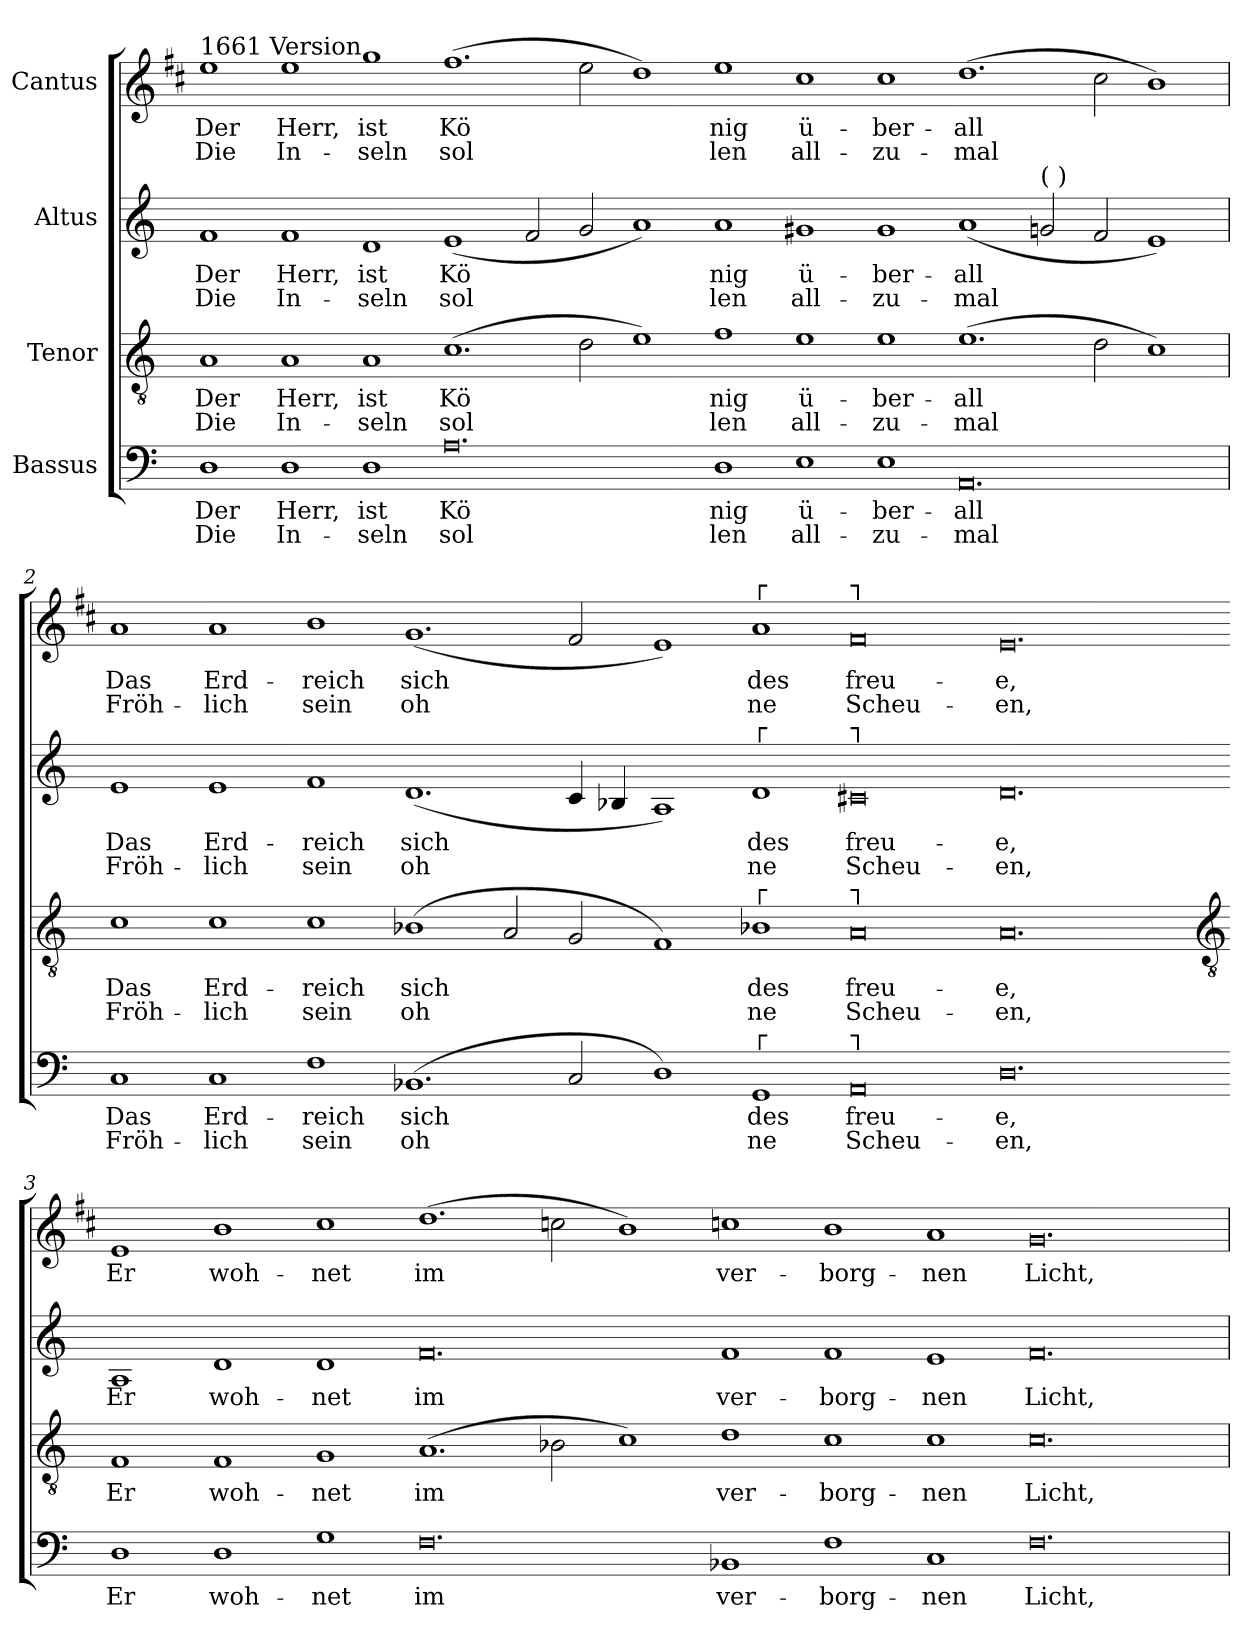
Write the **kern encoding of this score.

**kern	**text	**text	**kern	**text	**text	**kern	**text	**text	**kern	**text	**text
*part4	*part4	*part4	*part3	*part3	*part3	*part2	*part2	*part2	*part1	*part1	*part1
*staff4	*staff4	*staff4	*staff3	*staff3	*staff3	*staff2	*staff2	*staff2	*staff1	*staff1	*staff1
*I"Bassus	*	*	*I"Tenor	*	*	*I"Altus	*	*	*I"Cantus	*	*
*clefF4	*	*	*clefGv2	*	*	*clefG2	*	*	*clefG2	*	*
*	*	*	*	*	*	*	*	*	*ITrd1c2	*	*
*k[]	*	*	*k[]	*	*	*k[]	*	*	*k[]	*	*
*C:	*	*	*C:	*	*	*C:	*	*	*C:	*	*
=1	=1	=1	=1	=1	=1	=1	=1	=1	=1	=1	=1
!	!	!	!	!	!	!	!	!	!LO:TX:a:t=1661 Version	!	!
!	!LO:LY:b	!LO:LY:b	!	!LO:LY:b	!LO:LY:b	!	!LO:LY:b	!LO:LY:b	!	!LO:LY:b	!LO:LY:b
1D	Der	Die	1A	Der	Die	1f	Der	Die	1dd	Der	Die
!	!LO:LY:b	!LO:LY:b	!	!LO:LY:b	!LO:LY:b	!	!LO:LY:b	!LO:LY:b	!	!LO:LY:b	!LO:LY:b
1D	Herr,	In-	1A	Herr,	In-	1f	Herr,	In-	1dd	Herr,	In-
!	!LO:LY:b	!LO:LY:b	!	!LO:LY:b	!LO:LY:b	!	!LO:LY:b	!LO:LY:b	!	!LO:LY:b	!LO:LY:b
1D	-ist	seln	1A	-ist	seln	1d	-ist	seln	1ff	-ist	seln
!	!LO:LY:b	!LO:LY:b	!	!LO:LY:b	!LO:LY:b	!	!LO:LY:b	!LO:LY:b	!	!LO:LY:b	!LO:LY:b
0.A	Kö	sol	(>1.c	Kö	sol	(<1e	Kö	sol	(>1.ee	Kö	sol
.	.	.	.	.	.	2f	.	.	.	.	.
.	.	.	2d	.	.	2g	.	.	2dd	.	.
.	.	.	1e)	.	.	1a)	.	.	1cc)	.	.
!	!LO:LY:b	!LO:LY:b	!	!LO:LY:b	!LO:LY:b	!	!LO:LY:b	!LO:LY:b	!	!LO:LY:b	!LO:LY:b
1D	nig	len	1f	nig	len	1a	nig	len	1dd	nig	len
!	!LO:LY:b	!LO:LY:b	!	!LO:LY:b	!LO:LY:b	!	!LO:LY:b	!LO:LY:b	!	!LO:LY:b	!LO:LY:b
1E	ü-	-all-	1e	ü-	-all-	1g#X	ü-	-all-	1b	ü-	-all-
!	!LO:LY:b	!LO:LY:b	!	!LO:LY:b	!LO:LY:b	!	!LO:LY:b	!LO:LY:b	!	!LO:LY:b	!LO:LY:b
1E	-ber-	-zu-	1e	-ber-	-zu-	1g#	-ber-	-zu-	1b	-ber-	-zu-
!	!LO:LY:b	!LO:LY:b	!	!LO:LY:b	!LO:LY:b	!	!LO:LY:b	!LO:LY:b	!	!LO:LY:b	!LO:LY:b
0.AA	-all	mal	(>1.e	-all	mal	(<1a	-all	mal	(>1.cc	-all	mal
!	!	!	!	!	!	!LO:TX:a:t=(  )	!	!	!	!	!
.	.	.	.	.	.	2g	.	.	.	.	.
.	.	.	2d	.	.	2f	.	.	2b	.	.
.	.	.	1c)	.	.	1e)	.	.	1a)	.	.
=2	=2	=2	=2	=2	=2	=2	=2	=2	=2	=2	=2
!	!LO:LY:b	!LO:LY:b	!	!LO:LY:b	!LO:LY:b	!	!LO:LY:b	!LO:LY:b	!	!LO:LY:b	!LO:LY:b
1C	Das	Fröh-	1c	Das	Fröh-	1e	Das	Fröh-	1g	Das	Fröh-
!	!LO:LY:b	!LO:LY:b	!	!LO:LY:b	!LO:LY:b	!	!LO:LY:b	!LO:LY:b	!	!LO:LY:b	!LO:LY:b
1C	-Erd-	-lich	1c	-Erd-	-lich	1e	-Erd-	-lich	1g	-Erd-	-lich
!	!LO:LY:b	!LO:LY:b	!	!LO:LY:b	!LO:LY:b	!	!LO:LY:b	!LO:LY:b	!	!LO:LY:b	!LO:LY:b
1F	reich	sein	1c	reich	sein	1f	reich	sein	1a	reich	sein
!	!LO:LY:b	!LO:LY:b	!	!LO:LY:b	!LO:LY:b	!	!LO:LY:b	!LO:LY:b	!	!LO:LY:b	!LO:LY:b
(<1.BB-X	sich	oh	(<1B-X	sich	oh	(<1.d	sich	oh	(<1.f	sich	oh
.	.	.	2A	.	.	.	.	.	.	.	.
2C	.	.	2G	.	.	4c	.	.	2e	.	.
.	.	.	.	.	.	4B-X	.	.	.	.	.
1D)	.	.	1F)	.	.	1A)	.	.	1d)	.	.
!	!	!	!	!	!	!	!	!	!LO:TX:a:t=┌	!	!
!	!	!	!	!	!	!LO:TX:a:t=┌	!	!	!	!	!
!	!	!	!LO:TX:a:t=┌	!	!	!	!	!	!	!	!
!LO:TX:a:t=┌	!	!	!	!	!	!	!	!	!	!	!
!	!LO:LY:b	!LO:LY:b	!	!LO:LY:b	!LO:LY:b	!	!LO:LY:b	!LO:LY:b	!	!LO:LY:b	!LO:LY:b
1GG	des	ne	1B-X	des	ne	1d	des	ne	1g	des	ne
!	!	!	!	!	!	!	!	!	!LO:TX:a:t=┐	!	!
!	!	!	!	!	!	!LO:TX:a:t=┐	!	!	!	!	!
!	!	!	!LO:TX:a:t=┐	!	!	!	!	!	!	!	!
!LO:TX:a:t=┐	!	!	!	!	!	!	!	!	!	!	!
!	!LO:LY:b	!LO:LY:b	!	!LO:LY:b	!LO:LY:b	!	!LO:LY:b	!LO:LY:b	!	!LO:LY:b	!LO:LY:b
0AA	freu-	-Scheu-	0A	freu-	-Scheu-	0c#X	freu-	-Scheu-	0e	freu-	-Scheu-
!	!LO:LY:b	!LO:LY:b	!	!LO:LY:b	!LO:LY:b	!	!LO:LY:b	!LO:LY:b	!	!LO:LY:b	!LO:LY:b
0.D	-e,	en,	0.A	-e,	en,	0.d	-e,	en,	0.d	-e,	en,
!!LO:LB:g=z
=3-	=3-	=3-	=3-	=3-	=3-	=3-	=3-	=3-	=3-	=3-	=3-
*	*	*	*clefGv2	*	*	*	*	*	*	*	*
!	!LO:LY:b	!	!	!LO:LY:b	!	!	!LO:LY:b	!	!	!LO:LY:b	!
1D	Er	.	1F	Er	.	1A	Er	.	1d	Er	.
!	!LO:LY:b	!	!	!LO:LY:b	!	!	!LO:LY:b	!	!	!LO:LY:b	!
1D	woh-	.	1F	woh-	.	1d	woh-	.	1a	woh-	.
!	!LO:LY:b	!	!	!LO:LY:b	!	!	!LO:LY:b	!	!	!LO:LY:b	!
1G	-net	.	1G	-net	.	1d	-net	.	1b	-net	.
!	!LO:LY:b	!	!	!LO:LY:b	!	!	!LO:LY:b	!	!	!LO:LY:b	!
0.F	im	.	(>1.A	im	.	0.f	im	.	(>1.cc	im	.
.	.	.	2B-X	.	.	.	.	.	2b-X	.	.
.	.	.	1c)	.	.	.	.	.	1a)	.	.
!	!LO:LY:b	!	!	!LO:LY:b	!	!	!LO:LY:b	!	!	!LO:LY:b	!
1BB-X	ver-	.	1d	ver-	.	1f	ver-	.	1b-X	ver-	.
!	!LO:LY:b	!	!	!LO:LY:b	!	!	!LO:LY:b	!	!	!LO:LY:b	!
1F	-borg-	.	1c	-borg-	.	1f	-borg-	.	1a	-borg-	.
!	!LO:LY:b	!	!	!LO:LY:b	!	!	!LO:LY:b	!	!	!LO:LY:b	!
1C	-nen	.	1c	-nen	.	1e	-nen	.	1g	-nen	.
!	!LO:LY:b	!	!	!LO:LY:b	!	!	!LO:LY:b	!	!	!LO:LY:b	!
0.F	Licht,	.	0.c	Licht,	.	0.f	Licht,	.	0.f	Licht,	.
=	=	=	=	=	=	=	=	=	=	=	=
*-	*-	*-	*-	*-	*-	*-	*-	*-	*-	*-	*-
